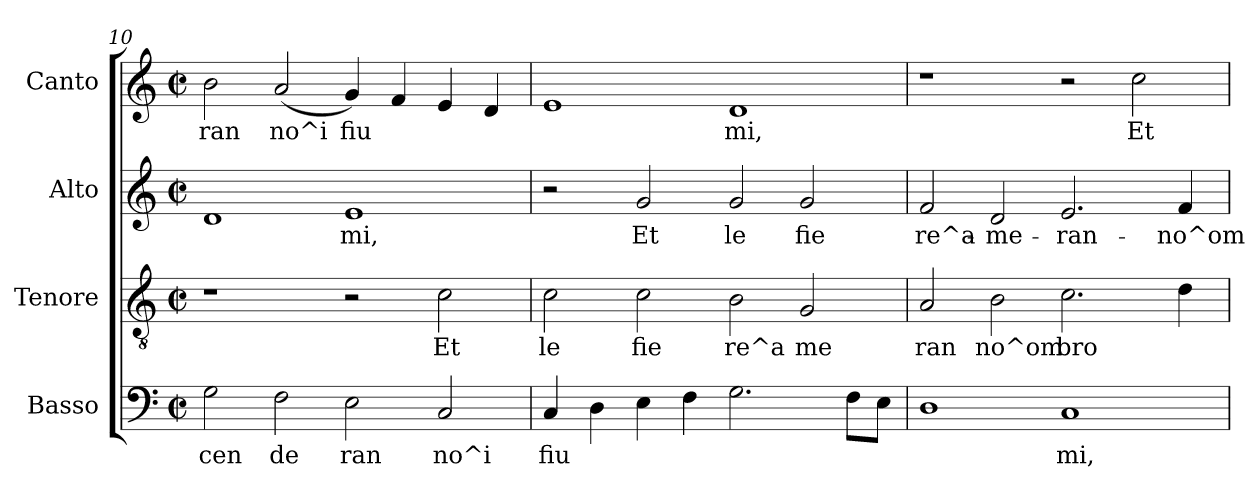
**kern	**text	**kern	**text	**kern	**text	**kern	**text
*part4	*part4	*part3	*part3	*part2	*part2	*part1	*part1
*staff4	*staff4	*staff3	*staff3	*staff2	*staff2	*staff1	*staff1
*I"Basso	*	*I"Tenore	*	*I"Alto	*	*I"Canto	*
*clefF4	*	*clefGv2	*	*clefG2	*	*clefG2	*
*k[]	*	*k[]	*	*k[]	*	*k[]	*
*C:	*	*C:	*	*C:	*	*C:	*
*M2/2	*	*M2/2	*	*M2/2	*	*M2/2	*
*met(c|)	*	*met(c|)	*	*met(c|)	*	*met(c|)	*
=10	=10	=10	=10	=10	=10	=10	=10
!	!LO:LY:b:cj	!	!	!	!LO:LY:b:cj	!	!LO:LY:b:cj
2G\	cen	1r	.	1d	.	2b\	ran
!	!LO:LY:b:cj	!	!	!	!	!	!LO:LY:b:cj
2F\	de	.	.	.	.	(<2a/	no^i
!	!LO:LY:b:cj	!	!	!	!LO:LY:b:cj	!	!LO:LY:b:cj
2E\	ran	2r	.	1e	mi,	4g/)	fiu
!	!	!	!	!	!	!	!LO:LY:b:cj
.	.	.	.	.	.	4f/	.
!	!LO:LY:b:cj	!	!LO:LY:b:cj	!	!	!	!LO:LY:b:cj
2C/	no^i	2c\	Et	.	.	4e/	.
!	!	!	!	!	!	!	!LO:LY:b:cj
.	.	.	.	.	.	4d/	.
=11	=11	=11	=11	=11	=11	=11	=11
!	!LO:LY:b:cj	!	!LO:LY:b:cj	!	!	!	!LO:LY:b:cj
4C/	fiu	2c\	le	2r	.	1e	.
!	!LO:LY:b:cj	!	!	!	!	!	!
4D\	.	.	.	.	.	.	.
!	!LO:LY:b:cj	!	!LO:LY:b:cj	!	!LO:LY:b:cj	!	!
4E\	.	2c\	fie	2g/	Et	.	.
!	!LO:LY:b:cj	!	!	!	!	!	!
4F\	.	.	.	.	.	.	.
!	!LO:LY:b:cj	!	!LO:LY:b:cj	!	!LO:LY:b:cj	!	!LO:LY:b:cj
2.G\	.	2B\	re^a	2g/	le	1d	mi,
!	!	!	!LO:LY:b:cj	!	!LO:LY:b:cj	!	!
.	.	2G/	me	2g/	fie	.	.
!	!LO:LY:b:cj	!	!	!	!	!	!
8F\L	.	.	.	.	.	.	.
!	!LO:LY:b:cj	!	!	!	!	!	!
8E\J	.	.	.	.	.	.	.
!!LO:PB:g=z
=12	=12	=12	=12	=12	=12	=12	=12
!	!LO:LY:b:cj	!	!LO:LY:b:cj	!	!LO:LY:b:cj	!	!
1D	.	2A/	ran	2f/	re^a-	1r	.
!	!	!	!LO:LY:b:cj	!	!LO:LY:b:cj	!	!
.	.	2B\	no^om	2d/	-me-	.	.
!	!LO:LY:b:cj	!	!LO:LY:b:cj	!	!LO:LY:b:cj	!	!
1C	mi,	2.c\	bro	2.e/	-ran-	2r	.
!	!	!	!	!	!	!	!LO:LY:b:cj
.	.	.	.	.	.	2cc\	Et
!	!	!	!LO:LY:b:cj	!	!LO:LY:b:cj	!	!
.	.	4d\	.	4f/	-no^om-	.	.
=	=	=	=	=	=	=	=
*-	*-	*-	*-	*-	*-	*-	*-
